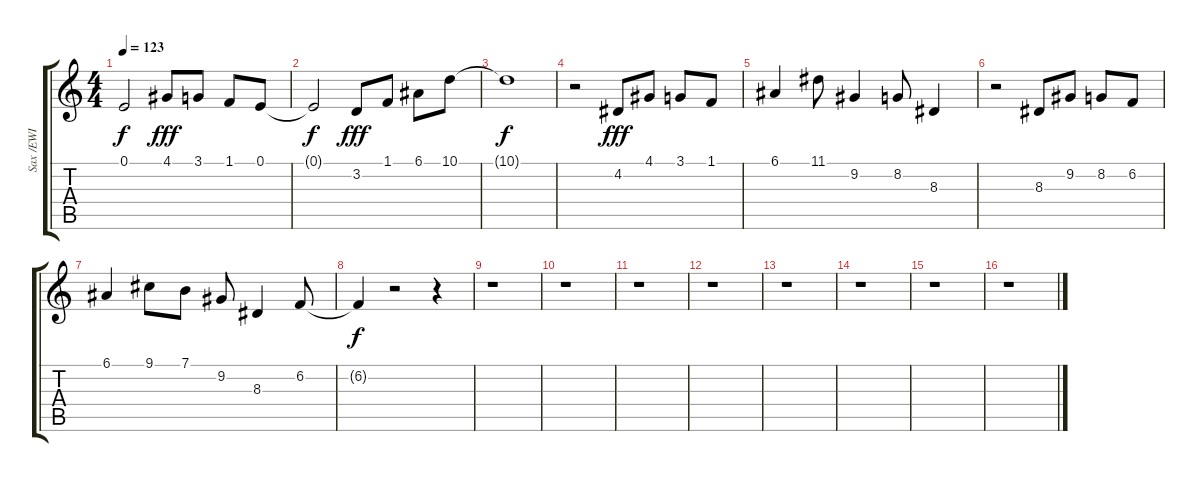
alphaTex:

\track ("Sax /EWI" "Sax /EWI") {instrument tenorsax}
\staff {score tabs}
\tuning (E4 B3 G3 D3 A2 E2) {hide}
\ts (4 4)
\tempo 123
\clef g2
\ks c
0.1{t}.2{dy f} 4.1.8{dy fff} 3.1.8 1.1.8 0.1.8 |
0.1{t}.2{dy f} 3.2.8{dy fff} 1.1.8 6.1.8 10.1.8 |
10.1{t}.1{dy f} |
r.2 4.2.8{dy fff} 4.1.8 3.1.8 1.1.8 |
6.1.4 11.1.8 9.2.4 8.2.8 8.3.4 |
r.2 8.3.8 9.2.8 8.2.8 6.2.8 |
6.1.4 9.1.8 7.1.8 9.2.8 8.3.4 6.2.8 |
6.2{t}.4{dy f} r.2 r.4 |
r.1 |
r.1 |
r.1 |
r.1 |
r.1 |
r.1 |
r.1 |
r.1
